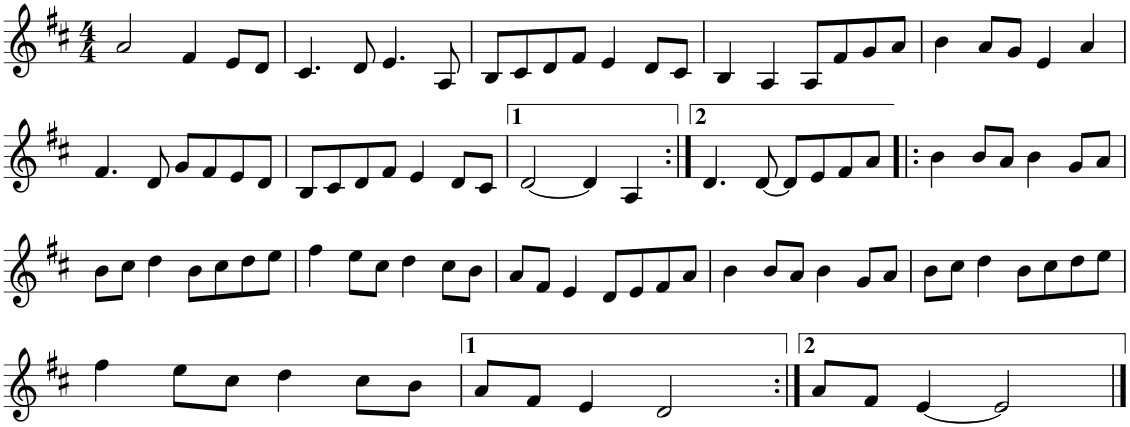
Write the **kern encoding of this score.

**kern
*part1
*staff1
*I"Piano
*I'Pno
*clefG2
*k[f#c#]
*D:
*M4/4
=1
2a/
4f#/
8e/L
8d/J
=2
4.c#/
8d/
4.e/
8A/
=3
8B/L
8c#/
8d/
8f#/J
4e/
8d/L
8c#/J
=4
4B/
4A/
8A/L
8f#/
8g/
8a/J
=5
4b\
8a/L
8g/J
4e/
4a/
!!LO:LB:g=z
=6
4.f#/
8d/
8g/L
8f#/
8e/
8d/J
=7
8B/L
8c#/
8d/
8f#/J
4e/
8d/L
8c#/J
=8
[2d/
4d/]
4A/
=9:|!
4.d/
[8d/
8d/L]
8e/
8f#/
8a/J
=10!|:
4b\
8b/L
8a/J
4b\
8g/L
8a/J
!!LO:LB:g=z
=11
8b\L
8cc#\J
4dd\
8b\L
8cc#\
8dd\
8ee\J
=12
4ff#\
8ee\L
8cc#\J
4dd\
8cc#\L
8b\J
=13
8a/L
8f#/J
4e/
8d/L
8e/
8f#/
8a/J
=14
4b\
8b/L
8a/J
4b\
8g/L
8a/J
=15
8b\L
8cc#\J
4dd\
8b\L
8cc#\
8dd\
8ee\J
!!LO:LB:g=z
=16
4ff#\
8ee\L
8cc#\J
4dd\
8cc#\L
8b\J
=17
8a/L
8f#/J
4e/
2d/
=18:|!
8a/L
8f#/J
[4e/
2e/]
==
*-
